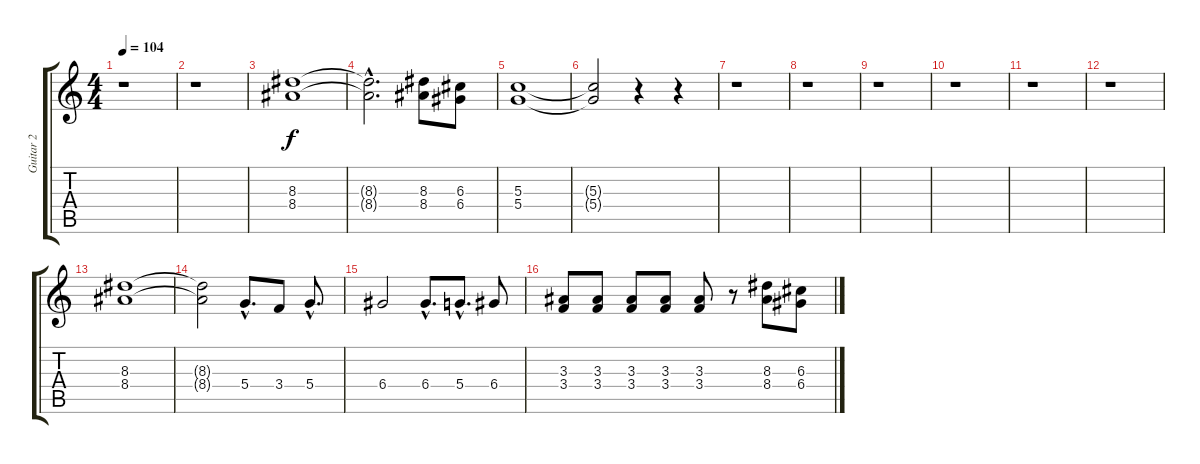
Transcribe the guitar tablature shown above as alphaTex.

\track ("Guitar 2" "Guitar 2") {instrument distortionguitar}
\staff {score tabs}
\tuning (E4 B3 G3 D3 A2 E2) {hide}
\ts (4 4)
\tempo 104
\clef g2
\ks c
r.1{dy f} |
r.1 |
(8.3 8.4).1 |
(8.3{hac t} 8.4{hac t}).2{d} (8.3 8.4).8 (6.3 6.4).8 |
(5.3 5.4).1 |
(5.3{t} 5.4{t}).2 r.4 r.4 |
r.1 |
r.1 |
r.1 |
r.1 |
r.1 |
r.1 |
(8.3 8.4).1 |
(8.3{t} 8.4{t}).2 5.4{hac}.8{d} 3.4.8 5.4{hac}.8{d} |
6.4.2 6.4{hac}.8{d} 5.4{hac}.8{d} 6.4.8 |
(3.3 3.4).8 (3.3 3.4).8 (3.3 3.4).8 (3.3 3.4).8 (3.3 3.4).8 r.8 (8.3 8.4).8 (6.3 6.4).8
